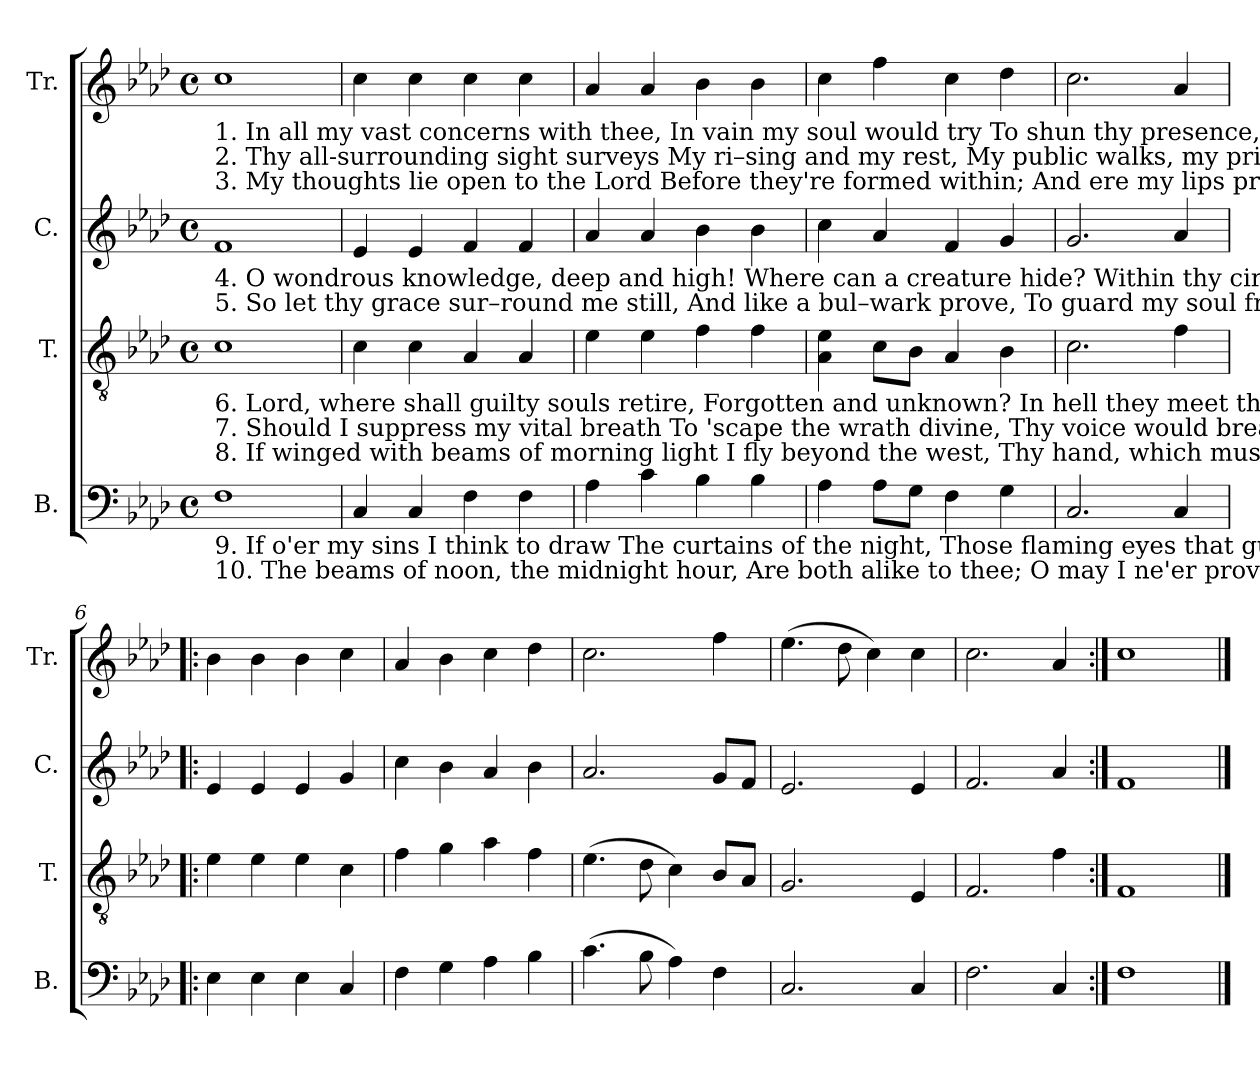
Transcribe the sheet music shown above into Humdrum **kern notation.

**kern	**kern	**kern	**kern
*part4	*part3	*part2	*part1
*staff4	*staff3	*staff2	*staff1
*I"B.	*I"T.	*I"C.	*I"Tr.
*I'B.	*I'T.	*I'C.	*I'Tr.
*clefF4	*clefGv2	*clefG2	*clefG2
*k[b-e-a-d-]	*k[b-e-a-d-]	*k[b-e-a-d-]	*k[b-e-a-d-]
*M4/4	*M4/4	*M4/4	*M4/4
*met(c)	*met(c)	*met(c)	*met(c)
*MM120	*MM120	*MM120	*MM120
=1	=1	=1	=1
!	!	!	!LO:TX:b:t=1. In all my vast concerns with thee,  In vain my soul would try    To shun thy presence, Lord, or flee  The no   –    tice       of ____   thine  eye.   To
!	!	!	!LO:TX:b:t=2. Thy all-surrounding sight surveys   My  ri–sing  and my  rest,   My public walks, my private ways,   And  se   –   crets      of ____  my  breast.   My
!	!	!	!LO:TX:b:t=3. My thoughts lie open to the Lord  Before they're formed within;  And ere my lips pronounce the word  He knows the sense __   I      mean.  And
!	!	!LO:TX:b:t=4. O wondrous knowledge, deep and high!  Where can a creature hide?  Within thy circling arms I lie,  Be–set            on       eve     –      ry    side. With–	!
!	!	!LO:TX:b:t=5. So  let  thy grace sur–round me still,   And like  a   bul–wark  prove,  To  guard my soul from every  ill,  Se–cured   by       sove   –   reign  love.   To	!
!	!LO:TX:b:t=6. Lord, where shall guilty souls retire,  Forgotten and unknown?  In hell they meet thy dreadful fire,  In heav'n ___  thy     glo  – rious  throne. In	!	!
!	!LO:TX:b:t=7. Should  I suppress my  vital  breath   To 'scape the wrath divine, Thy voice would break the bars of death,  And make  the grave       re – sign. Thy	!	!
!	!LO:TX:b:t=8. If winged with beams of morning light  I  fly  beyond  the  west, Thy hand, which must support my flight,  Would soon be–tray          my   rest. Thy	!	!
!LO:TX:b:t=9.  If  o'er  my  sins I think to draw  The curtains of  the  night,  Those flaming eyes that guard thy law  Would turn  the   shades       to  light. Those	!	!	!
!LO:TX:b:t=10. The beams of noon, the midnight hour,  Are both alike to thee; O may I ne'er provoke that power  From which   I          can    –    not  flee.    O	!	!	!
1F	1c	1f	1cc
=2	=2	=2	=2
4C/	4c\	4e-/	4cc\
4C/	4c\	4e-/	4cc\
4F\	4A-/	4f/	4cc\
4F\	4A-/	4f/	4cc\
=3	=3	=3	=3
4A-\	4e-\	4a-/	4a-/
4c\	4e-\	4a-/	4a-/
4B-\	4f\	4b-\	4b-\
4B-\	4f\	4b-\	4b-\
=4	=4	=4	=4
4A-\	4A-\ 4e-\	4cc\	4cc\
8A-\L	8c\L	4a-/	4ff\
8G\J	8B-\J	.	.
4F\	4A-/	4f/	4cc\
4G\	4B-\	4g/	4dd-\
=5	=5	=5	=5
2.C/	2.c\	2.g/	2.cc\
4C/	4f\	4a-/	4a-/
=6!|:	=6!|:	=6!|:	=6!|:
4E-\	4e-\	4e-/	4b-\
4E-\	4e-\	4e-/	4b-\
4E-\	4e-\	4e-/	4b-\
4C/	4c\	4g/	4cc\
=7	=7	=7	=7
4F\	4f\	4cc\	4a-/
4G\	4g\	4b-\	4b-\
4A-\	4a-\	4a-/	4cc\
4B-\	4f\	4b-\	4dd-\
=8	=8	=8	=8
(4.c\	(4.e-\	2.a-/	2.cc\
8B-\	8d-\	.	.
4A-\)	4c\)	.	.
4F\	8B-/L	8g/L	4ff\
.	8A-/J	8f/J	.
=9	=9	=9	=9
2.C/	2.G/	2.e-/	(4.ee-\
.	.	.	8dd-\
.	.	.	4cc\)
4C/	4E-/	4e-/	4cc\
=10	=10	=10	=10
2.F\	2.F/	2.f/	2.cc\
4C/	4f\	4a-/	4a-/
=11:|!	=11:|!	=11:|!	=11:|!
1F	1F	1f	1cc
==	==	==	==
*-	*-	*-	*-
